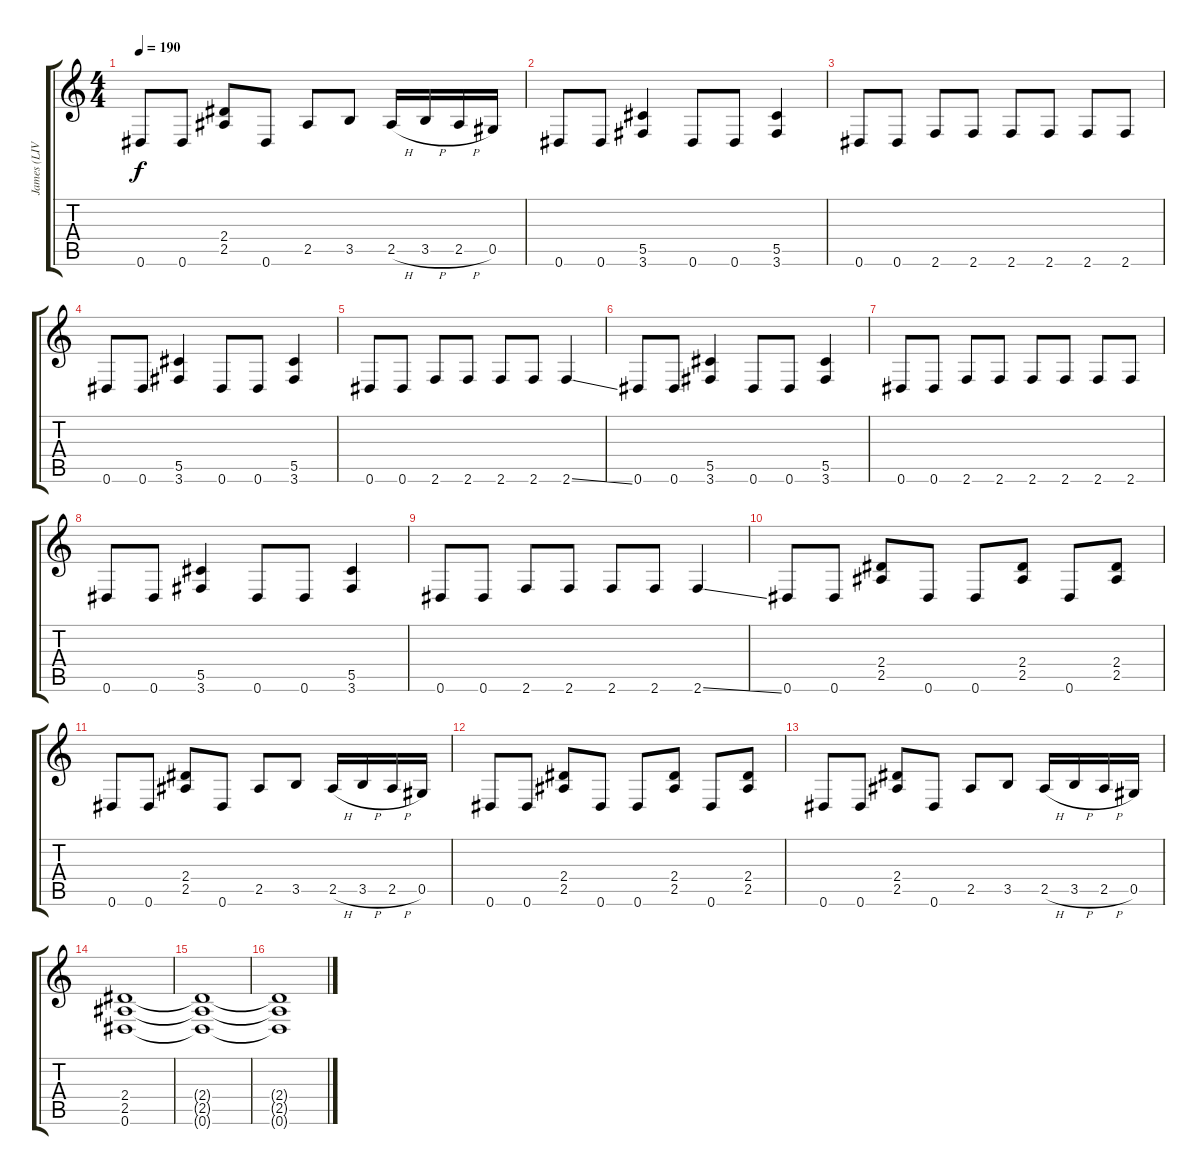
\track ("James (LIVE version)" "James (LIV") {instrument distortionguitar}
\staff {score tabs}
\tuning (Eb4 Bb3 Gb3 Db3 Ab2 Eb2) {hide}
\ts (4 4)
\tempo 190
\clef g2
\ks c
0.6.8{dy f} 0.6.8 (2.4 2.5).8 0.6.8 2.5.8 3.5.8 2.5{h}.16 3.5{h}.16 2.5{h}.16 0.5.16 |
0.6.8 0.6.8 (5.5 3.6).4 0.6.8 0.6.8 (5.5 3.6).4 |
0.6.8 0.6.8 2.6.8 2.6.8 2.6.8 2.6.8 2.6.8 2.6.8 |
0.6.8 0.6.8 (5.5 3.6).4 0.6.8 0.6.8 (5.5 3.6).4 |
0.6.8 0.6.8 2.6.8 2.6.8 2.6.8 2.6.8 2.6{ss}.4 |
0.6.8 0.6.8 (5.5 3.6).4 0.6.8 0.6.8 (5.5 3.6).4 |
0.6.8 0.6.8 2.6.8 2.6.8 2.6.8 2.6.8 2.6.8 2.6.8 |
0.6.8 0.6.8 (5.5 3.6).4 0.6.8 0.6.8 (5.5 3.6).4 |
0.6.8 0.6.8 2.6.8 2.6.8 2.6.8 2.6.8 2.6{ss}.4 |
0.6.8 0.6.8 (2.4 2.5).8 0.6.8 0.6.8 (2.4 2.5).8 0.6.8 (2.4 2.5).8 |
0.6.8 0.6.8 (2.4 2.5).8 0.6.8 2.5.8 3.5.8 2.5{h}.16 3.5{h}.16 2.5{h}.16 0.5.16 |
0.6.8 0.6.8 (2.4 2.5).8 0.6.8 0.6.8 (2.4 2.5).8 0.6.8 (2.4 2.5).8 |
0.6.8 0.6.8 (2.4 2.5).8 0.6.8 2.5.8 3.5.8 2.5{h}.16 3.5{h}.16 2.5{h}.16 0.5.16 |
(2.4 2.5 0.6).1 |
(2.4{t} 2.5{t} 0.6{t}).1 |
(2.4{t} 2.5{t} 0.6{t}).1
